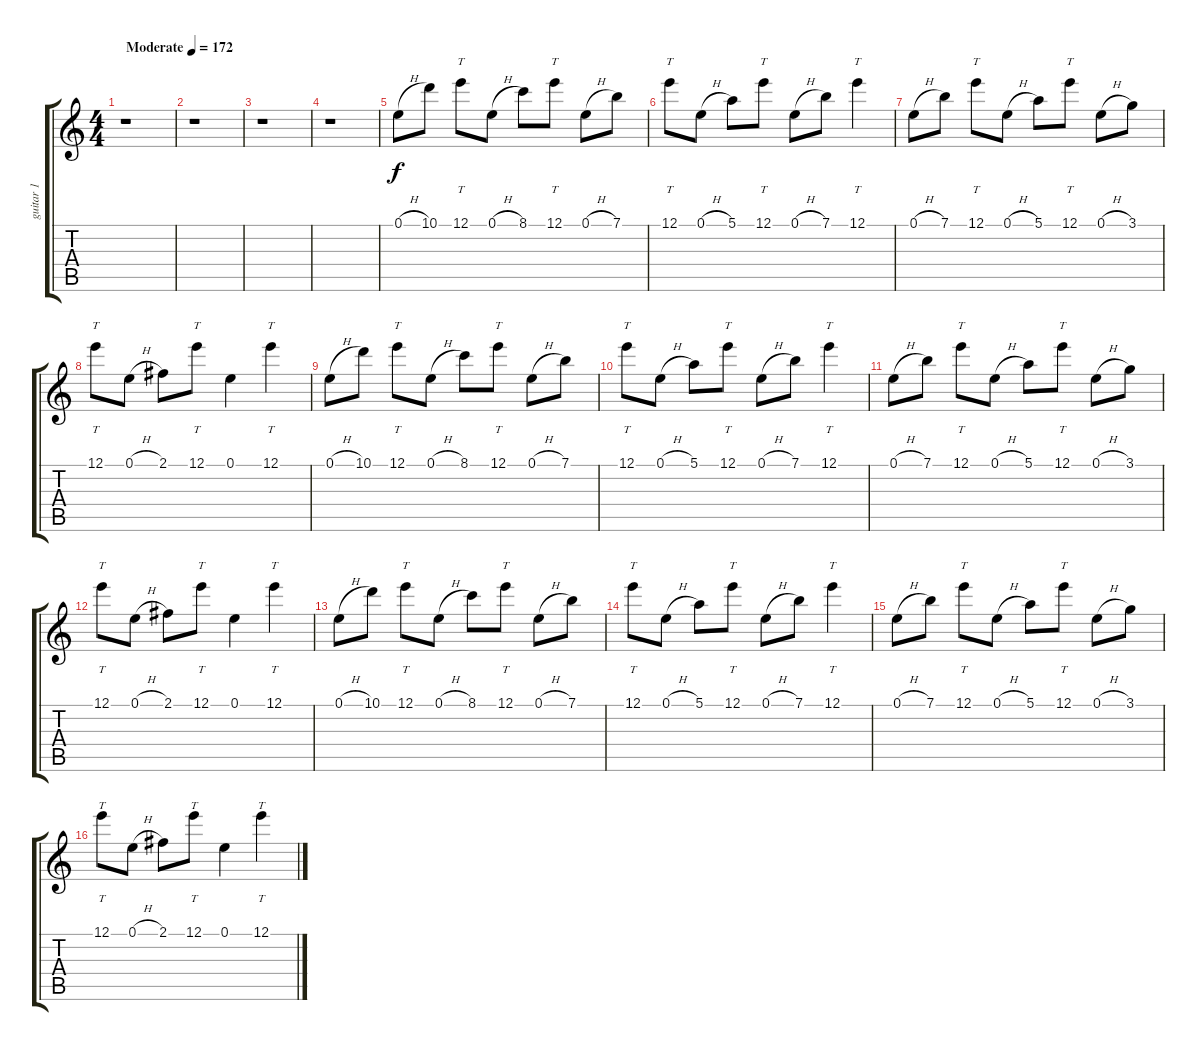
\track ("guitar 1" "guitar 1") {solo instrument distortionguitar}
\staff {score tabs}
\tuning (E4 B3 G3 D3 A2 E2) {hide}
\ts (4 4)
\tempo (172 "Moderate")
\clef g2
\ks c
r.1{dy f instrument distortionguitar} |
r.1 |
r.1 |
r.1 |
0.1{h}.8 10.1.8 12.1.8{tt} 0.1{h}.8 8.1.8 12.1.8{tt} 0.1{h}.8 7.1.8 |
12.1.8{tt} 0.1{h}.8 5.1.8 12.1.8{tt} 0.1{h}.8 7.1.8 12.1.4{tt} |
0.1{h}.8 7.1.8 12.1.8{tt} 0.1{h}.8 5.1.8 12.1.8{tt} 0.1{h}.8 3.1.8 |
12.1.8{tt} 0.1{h}.8 2.1.8 12.1.8{tt} 0.1.4 12.1.4{tt} |
0.1{h}.8 10.1.8 12.1.8{tt} 0.1{h}.8 8.1.8 12.1.8{tt} 0.1{h}.8 7.1.8 |
12.1.8{tt} 0.1{h}.8 5.1.8 12.1.8{tt} 0.1{h}.8 7.1.8 12.1.4{tt} |
0.1{h}.8 7.1.8 12.1.8{tt} 0.1{h}.8 5.1.8 12.1.8{tt} 0.1{h}.8 3.1.8 |
12.1.8{tt} 0.1{h}.8 2.1.8 12.1.8{tt} 0.1.4 12.1.4{tt} |
0.1{h}.8 10.1.8 12.1.8{tt} 0.1{h}.8 8.1.8 12.1.8{tt} 0.1{h}.8 7.1.8 |
12.1.8{tt} 0.1{h}.8 5.1.8 12.1.8{tt} 0.1{h}.8 7.1.8 12.1.4{tt} |
0.1{h}.8 7.1.8 12.1.8{tt} 0.1{h}.8 5.1.8 12.1.8{tt} 0.1{h}.8 3.1.8 |
12.1.8{tt} 0.1{h}.8 2.1.8 12.1.8{tt} 0.1.4 12.1.4{tt}
